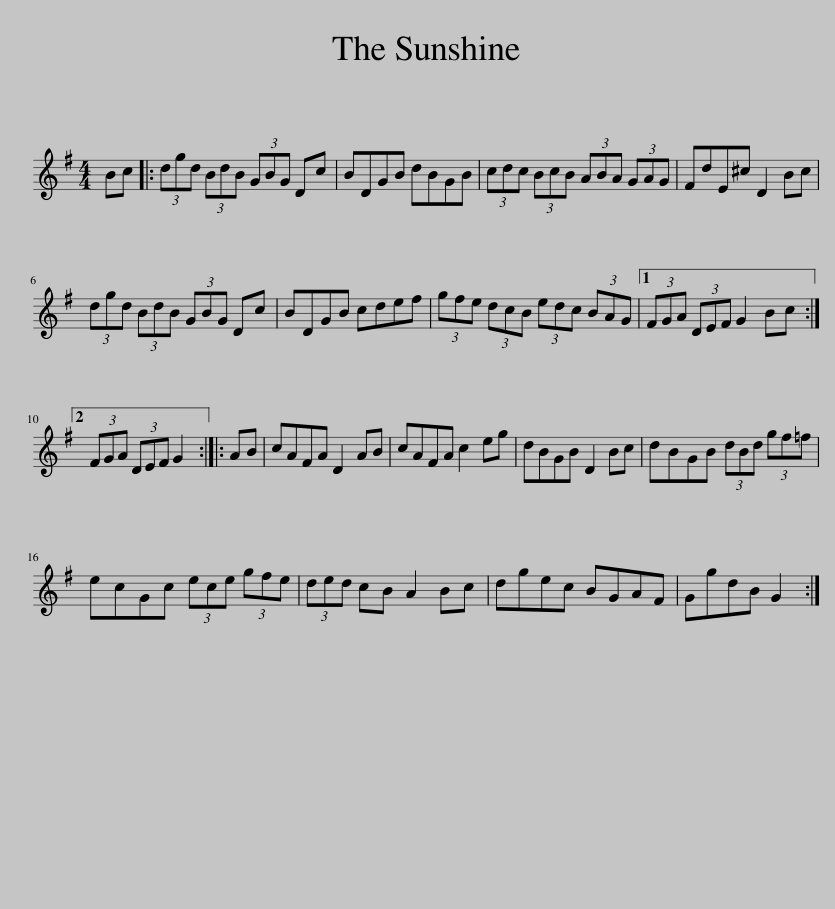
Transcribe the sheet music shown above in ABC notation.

X:1
L:1/8
M:4/4
I:linebreak $
K:G
V:1 treble
V:1
 Bc |: (3dgd (3BdB (3GBG Dc | BDGB dBGB | (3cdc (3BcB (3ABA (3GAG | FdE^c D2 Bc |$ %5
 (3dgd (3BdB (3GBG Dc | BDGB cdef | (3gfe (3dcB (3edc (3BAG |1 (3FGA (3DEF G2 Bc :|2$ (3FGA (3DEF G2 :: %10
 AB | cAFA D2 AB | cAFA c2 eg | dBGB D2 Bc | dBGB (3dBd (3gf=f |$ %15
 ecGc (3ece (3gfe | (3ded cB A2 Bc | dgec BGAF | GgdB G2 :| %19
